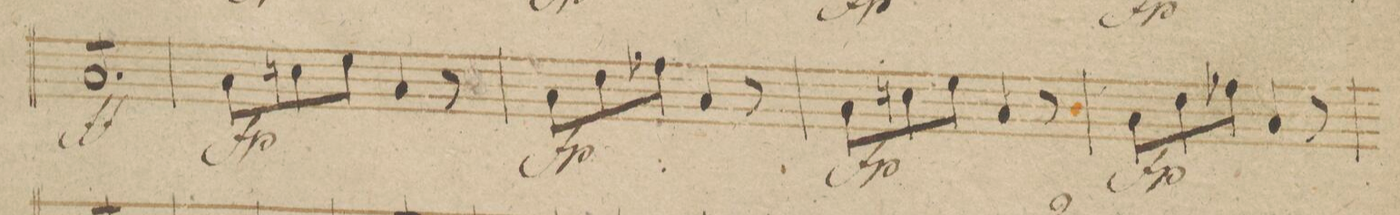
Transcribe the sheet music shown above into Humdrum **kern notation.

**kern	**dynam
*I"Violoncello et Baſso.	*
*clefF4	*
*k[b-]	*
*M6/8	*
8C/L	ff
8C/	.
8C/	.
8C/	.
8C/	.
8C/J	.
=46	=46
8C\L	fp
8En\	.
8G\J	.
4C/	.
8r	.
=47	=47
8C\L	fp
8F\	.
8A-X\J	.
4C/	.
8r	.
=48	=48
8C\L	fp
8En\	.
8G\J	.
4C/	.
8r	.
=49	=49
8C\L	fp
8F\	.
8A-X\J	.
4C/	.
8r	.
=50	=50
*-	*-
